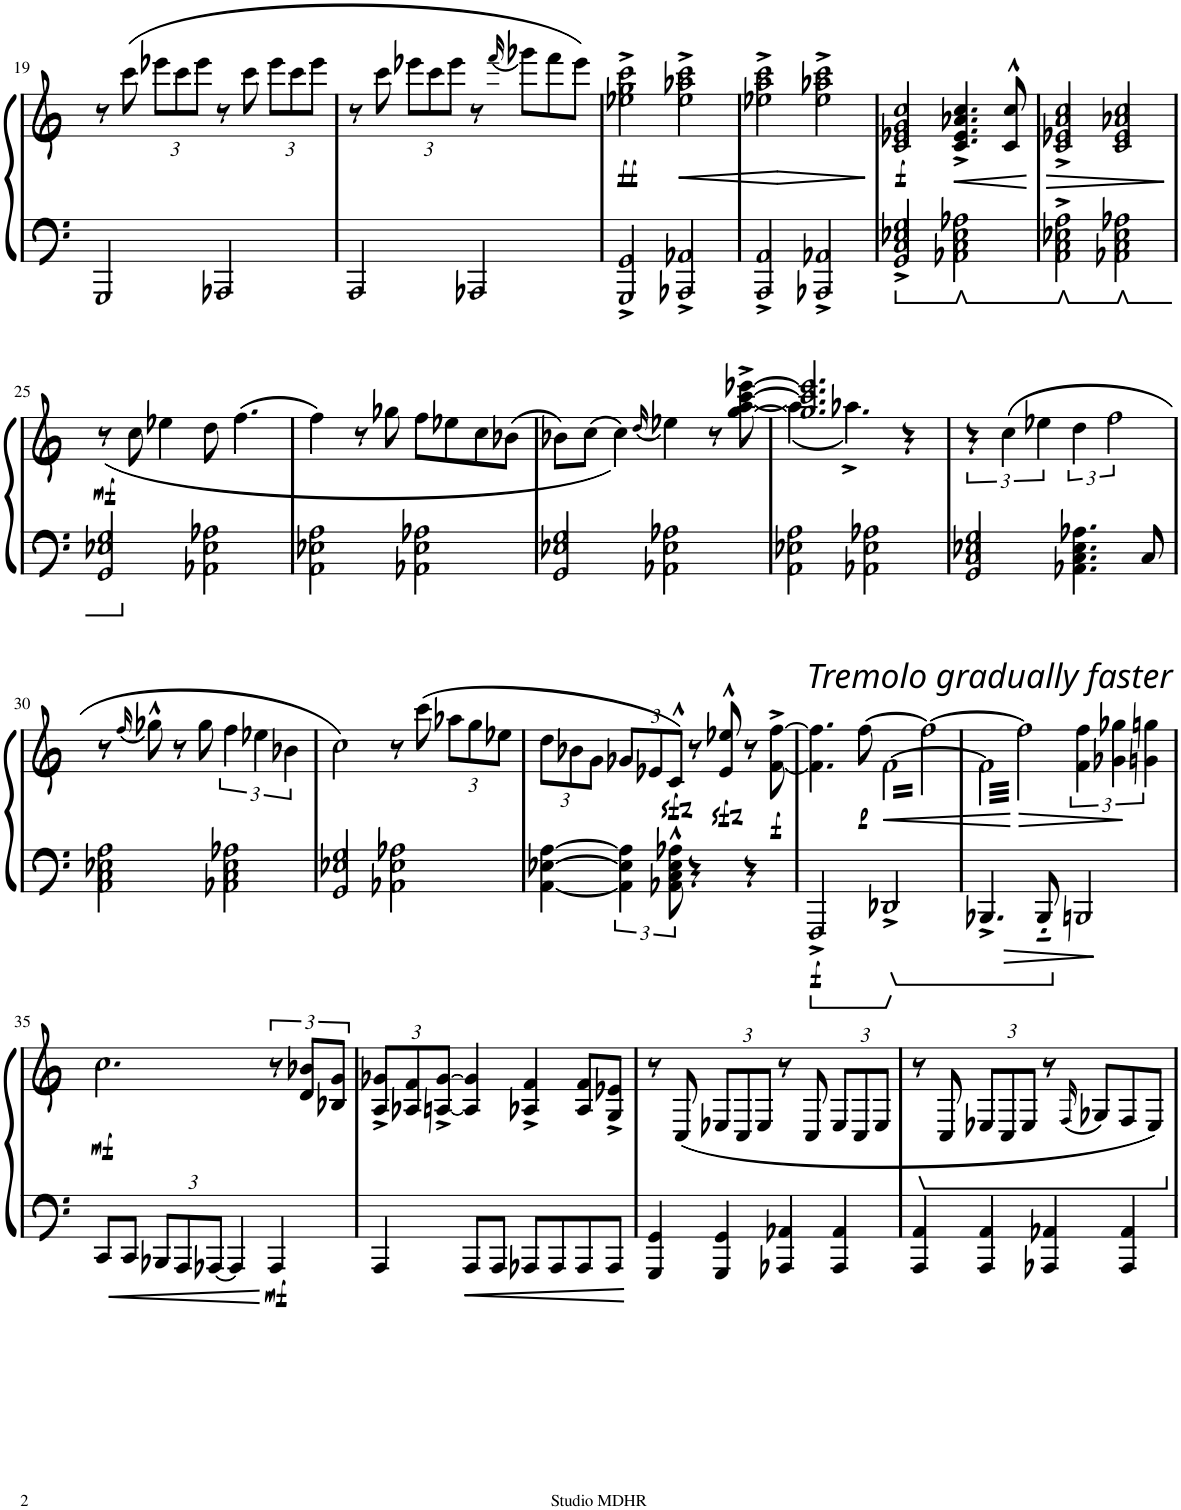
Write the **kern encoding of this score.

**kern	**kern	**dynam
*part1	*part1	*part1
*staff2	*staff1	*staff1/2
*I"Piano	*	*
*I'Pno.	*	*
!!LO:PB:g=z
*clefF4	*clefG2	*
*k[]	*k[]	*
*M4/4	*M4/4	*
=19	=19	=19
2GGG/	8r	.
.	(8ccc\	.
*	*Xbrackettup	*
.	12eee-X\L	.
.	12ccc\	.
.	12eee-\J	.
2AAA-X/	8r	.
.	8ccc\	.
.	12eee-\L	.
.	12ccc\	.
.	12eee-\J	.
=20	=20	=20
2AAA/	8r	.
.	8ccc\	.
.	12eee-X\L	.
.	12ccc\	.
.	12eee-\J	.
2AAA-X/	8r	.
.	(16qfff/	.
.	8ggg-X\L)	.
.	8fff\	.
.	8eee-\J)	.
=21	=21	=21
!	!	!LO:DY:b
2GGG/^ 2GG/^	2ee-X\^ 2gg\^ 2ccc\^	ff
!	!	!LO:HP:b
2AAA-X/^ 2AA-X/^	2ee-\^ 2aa-X\^ 2ccc\^	<
=22	=22	=22
!	!	!LO:HP:b
2AAA/^ 2AA/^	2ee-X\^ 2aa\^ 2ccc\^	>
2AAA-X/^ 2AA-X/^	2ee-\^ 2aa-X\^ 2ccc\^	[
.	.	]
=23	=23	=23
!	!	!LO:DY:b
2GG/^ 2C/^ 2E-X/^ 2G/^	2c/ 2e-X/ 2g/ 2cc/	f
!	!	!LO:HP:b
2AA-X\ 2C\ 2E-\ 2A-X\	4.c/^ 4.e-/^ 4.a-X/^ 4.cc/^	<
.	8c/^^ 8cc/^^	.
.	.	[
=24	=24	=24
!	!	!LO:HP:b
2AA\^ 2C\^ 2E-X\^ 2A\^	2c/^ 2e-X/^ 2a/^ 2cc/^	>
2AA-X\ 2C\ 2E-\ 2A-X\	2c/ 2e-/ 2a-X/ 2cc/	.
.	.	]
!!LO:LB:g=z
=25	=25	=25
!	!	!LO:DY:b
2GG/ 2E-X/ 2G/	(8r	mf
.	8cc\	.
.	4ee-X\	.
2AA-X\ 2E-\ 2A-X\	8dd\	.
.	(4.ff\	.
=26	=26	=26
2AA\ 2E-X\ 2A\	4ff\)	.
.	8r	.
.	8gg-X\	.
2AA-X\ 2E-\ 2A-X\	8ff\L	.
.	8ee-X\	.
.	8cc\	.
.	(8b-X\J	.
=27	=27	=27
2GG/ 2E-X/ 2G/	8b-X\L)	.
.	(8cc\J	.
.	4cc\))	.
.	(16qdd/	.
2AA-X\ 2E-\ 2A-X\	4ee-X\)	.
.	8r	.
.	[8gg\^ [8aa\^ [8ccc\^ [8eee-X\^	.
=28	=28	=28
*	*^	*
2AA\ 2E-X\ 2A\	2.gg/] 2.ccc/] 2.eee-/]	(4.aa\]	.
.	.	4.aa-X^\)	.
2AA-X\ 2E-\ 2A-X\	.	.	.
.	4r	4ryy	.
*	*v	*v	*
=29	=29	=29
*	*brackettup	*
2GG/ 2C/ 2E-X/ 2G/	6r	.
.	(6cc\	.
.	6ee-X\	.
4.AA-X\ 4.C\ 4.E-\ 4.A-X\	6dd\	.
.	3ff\	.
8C/	.	.
!!LO:LB:g=z
=30	=30	=30
2AA\ 2C\ 2E-X\ 2A\	8r	.
.	(16qff/	.
.	8gg-X^^\)	.
.	8r	.
.	8gg-\	.
2AA-X\ 2C\ 2E-\ 2A-X\	6ff\	.
.	6ee-X\	.
.	6b-X\	.
=31	=31	=31
2GG/ 2E-X/ 2G/	2cc\)	.
2AA-X\ 2E-\ 2A-X\	8r	.
.	(8ccc\	.
*	*Xbrackettup	*
.	12aa-X\L	.
.	12gg\	.
.	12ee-X\J	.
=32	=32	=32
[4AA\ [4E-X\ [4A\	12dd\L	.
.	12b-X\	.
.	12g\J	.
6AA\] 6E-\] 6A\]	12g-X/L	.
.	12e-X/	.
12AA-X\^^ 12C\^^ 12E-\^^ 12A-X\^^	12czz<^^/J)	.
4r	8r	.
.	8e-/zz<^^ 8ee-X/zz<^^	.
4r	8r	.
!	!	!LO:DY:b
.	[8f\^ [8ff\^	f
=33	=33	=33
!	!LO:TX:a:i:t=Tremolo gradually faster	!
!	!	!LO:DY:b=2
2FFF^/	4.f\] 4.ff\]	f
!	!	!LO:DY:b
.	[8ff\	p
*	*brackettup	*
!	!	!LO:HP:b
*	*tremolo	*
2DD-X^/	[32f\LLL	<
.	32ff\_	.
.	32f\	.
.	32ff\_	.
.	32f\	.
.	32ff\_	.
.	32f\	.
.	32ff\_	.
.	32f\	.
.	32ff\_	.
.	32f\	.
.	32ff\_	.
.	32f\	.
.	32ff\_	.
.	32f\	.
.	32ff\JJJ	.
=34	=34	=34
4.BBB-X^/	64f\]LLLL	.
.	64ff\]	.
.	64f\	.
.	64ff\]	.
.	64f\	.
.	64ff\]	.
.	64f\	.
.	64ff\]	.
.	64f\	.
.	64ff\]	.
.	64f\	.
.	64ff\]	.
.	64f\	.
.	64ff\]	.
.	64f\	.
.	64ff\]	.
!	!	!LO:HP:n=1:b
.	64f\	[ >
.	64ff\]	.
.	64f\	.
.	64ff\]	.
.	64f\	.
.	64ff\]	.
.	64f\	.
.	64ff\]	.
8BBB-'~/	64f\	.
.	64ff\]	.
.	64f\	.
.	64ff\]	.
.	64f\	.
.	64ff\]	.
.	64f\	.
.	64ff\JJJJ	.
*	*Xtremolo	*
2BBBn/	6f\ 6ff\	.
.	.	.
.	.	.
.	.	.
.	.	.
.	.	.
.	.	.
.	.	.
.	.	.
.	.	.
.	.	.
.	6g-X\ 6gg-X\	.
.	.	.
.	.	.
.	.	.
.	.	.
.	.	.
.	6gn\ 6ggn\	]
!!LO:LB:g=z
=35	=35	=35
!	!	!LO:DY:b
8CC/L	2.cc\	mf
8CC/J	.	.
*Xbrackettup	*	*
12BBB-X/L	.	.
12AAA/	.	.
[12AAA-X/J	.	.
4AAA-/]	.	.
!	!	!LO:DY:b=2
4AAA-/	12r	mf
.	12d/ 12b-X/L	.
.	12B-X/ 12g/J	.
=36	=36	=36
*	*Xbrackettup	*
4AAA/	12A/^ 12g-X/^L	.
.	12A-X/ 12f/	.
.	[12An/^ [12g-/^J	.
8AAA/L	4A/] 4g-/]	.
8AAA/J	.	.
8AAA-X/L	4A-X/^ 4f/^	.
8AAA-/	.	.
8AAA-/	8A-/ 8f/L	.
8AAA-/J	8G/^ 8e-X/^J	.
=37	=37	=37
4GGG/ 4GG/	8r	.
.	(8C/	.
4GGG/ 4GG/	12E-X/L	.
.	12C/	.
.	12E-/J	.
4AAA-X/ 4AA-X/	8r	.
.	8C/	.
4AAA-/ 4AA-/	12E-/L	.
.	12C/	.
.	12E-/J	.
=38	=38	=38
4AAA/ 4AA/	8r	.
.	8C/	.
4AAA/ 4AA/	12E-X/L	.
.	12C/	.
.	12E-/J	.
4AAA-X/ 4AA-X/	8r	.
.	(16qF/	.
.	8G-X/L)	.
4AAA-/ 4AA-/	8F/	.
.	8E-/J)	.
=	=	=
*-	*-	*-
